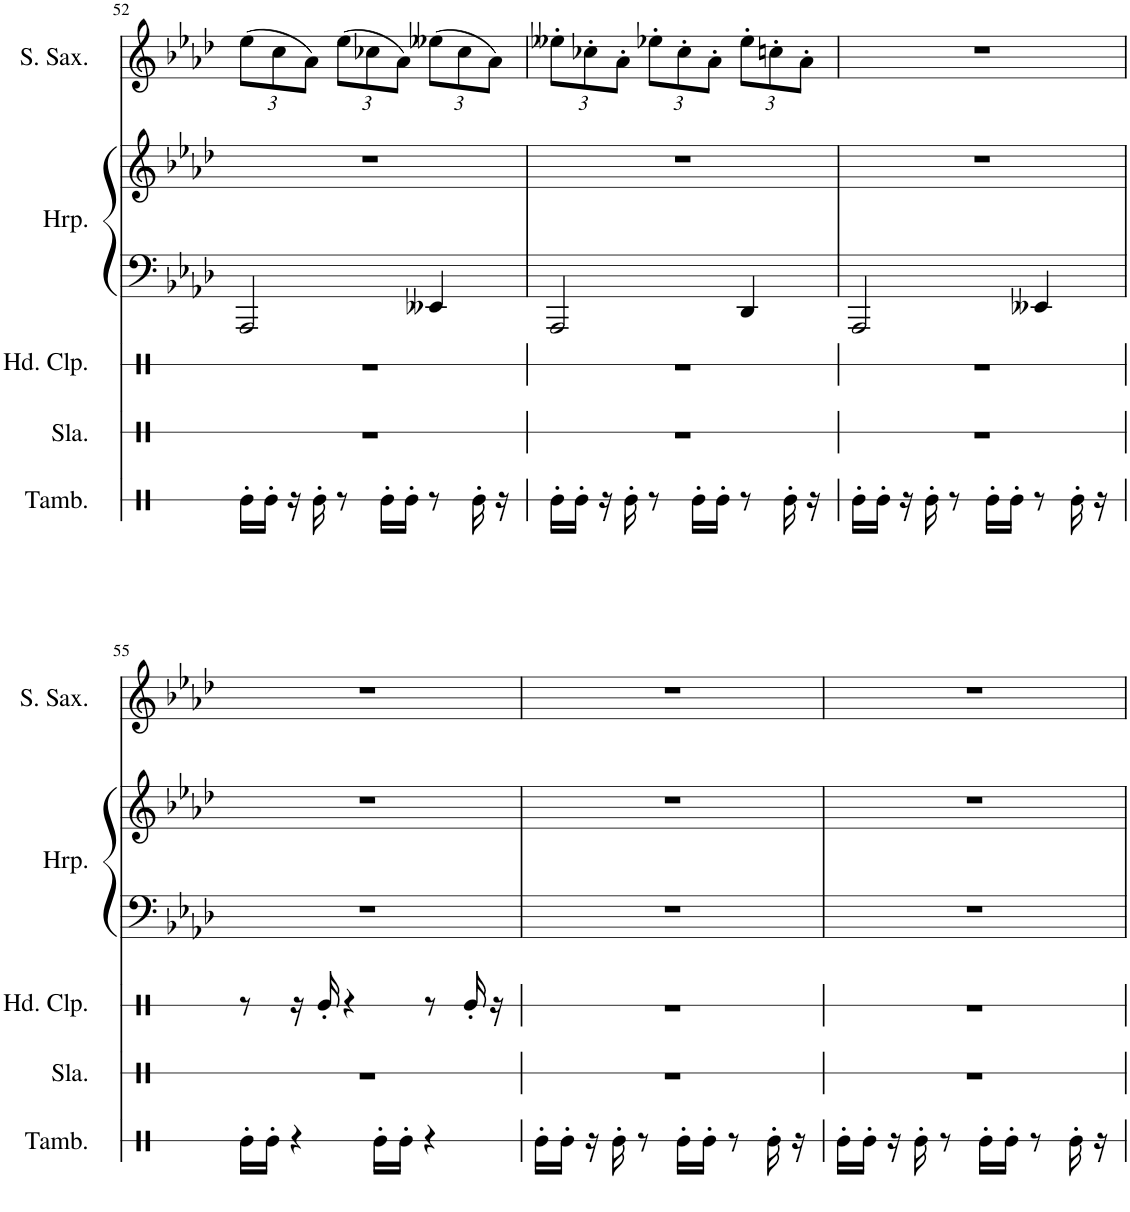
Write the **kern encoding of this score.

**kern	**kern	**kern	**kern	**kern	**kern
*part5	*part4	*part3	*part2	*part2	*part1
*staff6	*staff5	*staff4	*staff3	*staff2	*staff1
*I"Tambourine	*I"Slap	*I"Hand Clap	*I"Harp	*	*I"Soprano Saxophone
*I'Tamb.	*I'Sla.	*I'Hd. Clp.	*I'Hrp.	*	*I'S. Sax.
!!LO:PB:g=z
*clefX	*clefX	*clefX	*clefF4	*clefG2	*clefG2
*	*	*	*	*	*ITrd1c2
*k[]	*k[]	*k[]	*k[b-e-a-d-]	*k[b-e-a-d-]	*k[b-e-a-d-]
*M3/4	*M3/4	*M3/4	*M3/4	*M3/4	*M3/4
*	*	*	*	*	*Xbrackettup
=52	=52	=52	=52	=52	=52
16Re'\LL	2.r	2.r	2AAA-/	2.r	(12ee-\L
16Re'\JJ	.	.	.	.	.
.	.	.	.	.	12cc\
16r	.	.	.	.	.
.	.	.	.	.	12a-\J)
16Re'\	.	.	.	.	.
8r	.	.	.	.	(12ee-\L
.	.	.	.	.	12cc-X\
16Re'\LL	.	.	.	.	.
.	.	.	.	.	12a-\J)
16Re'\JJ	.	.	.	.	.
8r	.	.	4EE--X/	.	(12ee--X\L
.	.	.	.	.	12cc-\
16Re'\	.	.	.	.	.
.	.	.	.	.	12a-\J)
16r	.	.	.	.	.
=53	=53	=53	=53	=53	=53
16Re'\LL	2.r	2.r	2AAA-/	2.r	12ee--X'\L
16Re'\JJ	.	.	.	.	.
.	.	.	.	.	12cc-X'\
16r	.	.	.	.	.
.	.	.	.	.	12a-'\J
16Re'\	.	.	.	.	.
8r	.	.	.	.	12ee-X'\L
.	.	.	.	.	12cc-'\
16Re'\LL	.	.	.	.	.
.	.	.	.	.	12a-'\J
16Re'\JJ	.	.	.	.	.
8r	.	.	4DD-/	.	12ee-'\L
.	.	.	.	.	12ccn'\
16Re'\	.	.	.	.	.
.	.	.	.	.	12a-'\J
16r	.	.	.	.	.
=54	=54	=54	=54	=54	=54
16Re'\LL	2.r	2.r	2AAA-/	2.r	2.r
16Re'\JJ	.	.	.	.	.
16r	.	.	.	.	.
16Re'\	.	.	.	.	.
8r	.	.	.	.	.
16Re'\LL	.	.	.	.	.
16Re'\JJ	.	.	.	.	.
8r	.	.	4EE--X/	.	.
16Re'\	.	.	.	.	.
16r	.	.	.	.	.
!!LO:LB:g=z
=55	=55	=55	=55	=55	=55
16Re'\LL	2.r	8r	2.r	2.r	2.r
16Re'\JJ	.	.	.	.	.
4r	.	16r	.	.	.
.	.	16Re'/	.	.	.
.	.	4r	.	.	.
16Re'\LL	.	.	.	.	.
16Re'\JJ	.	.	.	.	.
4r	.	8r	.	.	.
.	.	16Re'/	.	.	.
.	.	16r	.	.	.
=56	=56	=56	=56	=56	=56
16Re'\LL	2.r	2.r	2.r	2.r	2.r
16Re'\JJ	.	.	.	.	.
16r	.	.	.	.	.
16Re'\	.	.	.	.	.
8r	.	.	.	.	.
16Re'\LL	.	.	.	.	.
16Re'\JJ	.	.	.	.	.
8r	.	.	.	.	.
16Re'\	.	.	.	.	.
16r	.	.	.	.	.
=57	=57	=57	=57	=57	=57
16Re'\LL	2.r	2.r	2.r	2.r	2.r
16Re'\JJ	.	.	.	.	.
16r	.	.	.	.	.
16Re'\	.	.	.	.	.
8r	.	.	.	.	.
16Re'\LL	.	.	.	.	.
16Re'\JJ	.	.	.	.	.
8r	.	.	.	.	.
16Re'\	.	.	.	.	.
16r	.	.	.	.	.
=	=	=	=	=	=
*-	*-	*-	*-	*-	*-
